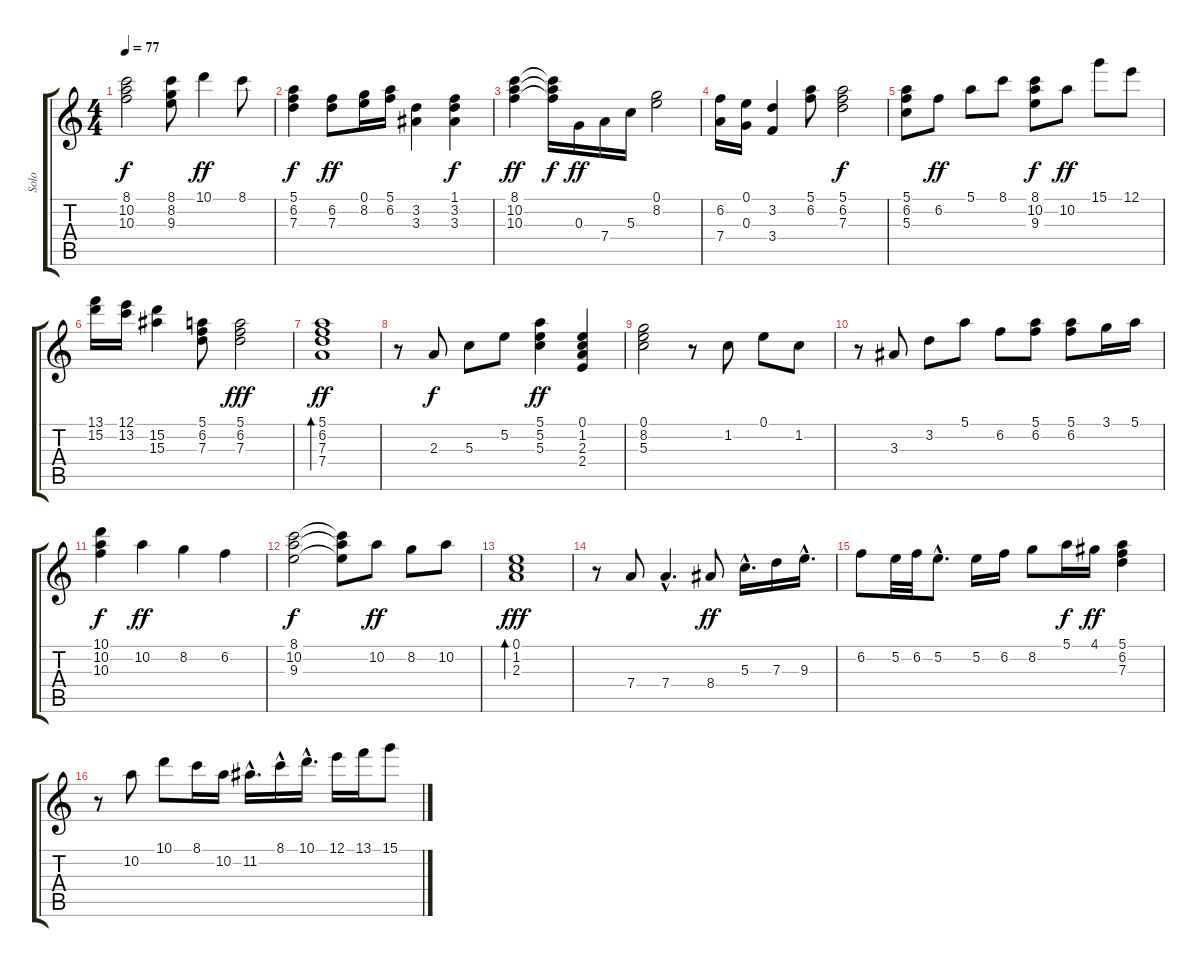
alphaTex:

\track ("Solo" "Solo") {instrument acousticguitarnylon}
\staff {score tabs}
\tuning (E4 B3 G3 D3 A2 E2) {hide}
\ts (4 4)
\tempo 77
\clef g2
\ks c
(8.1 10.2 10.3).2{dy f} (8.1 8.2 9.3).8 10.1.4{dy ff} 8.1.8 |
(5.1 6.2 7.3).4{dy f} (6.2 7.3).8{dy ff} (0.1 8.2).16 (5.1 6.2).16 (3.2 3.3).4 (1.1 3.2 3.3).4{dy f} |
(8.1 10.2 10.3).4{dy ff} (8.1{t} 10.2{t} 10.3{t}).16{dy f} 0.3.16{dy ff} 7.4.16 5.3.16 (0.1 8.2).2 |
(6.2 7.4).16 (0.1 0.3).16 (3.2 3.4).4 (5.1 6.2).8 (5.1 6.2 7.3).2{dy f} |
(5.1 6.2 5.3).8 6.2.8{dy ff} 5.1.8 8.1.8 (8.1 10.2 9.3).8{dy f} 10.2.8{dy ff} 15.1.8 12.1.8 |
(13.1 15.2).16 (12.1 13.2).16 (15.2 15.3).4 (5.1 6.2 7.3).8 (5.1 6.2 7.3).2{dy fff} |
(5.1 6.2 7.3 7.4).1{bd 240 dy ff} |
r.8 2.3.8{dy f} 5.3.8 5.2.8 (5.1 5.2 5.3).4{dy ff} (0.1 1.2 2.3 2.4).4 |
(0.1 8.2 5.3).2 r.8 1.2.8 0.1.8 1.2.8 |
r.8 3.3.8 3.2.8 5.1.8 6.2.8 (5.1 6.2).8 (5.1 6.2).8 3.1.16 5.1.16 |
(10.1 10.2 10.3).4{dy f} 10.2.4{dy ff} 8.2.4 6.2.4 |
(8.1 10.2 9.3).2{dy f} (8.1{t} 10.2{t} 9.3{t}).8 10.2.8{dy ff} 8.2.8 10.2.8 |
(0.1 1.2 2.3).1{bd 240 dy fff} |
r.8 7.4.8 7.4{hac}.4{d} 8.4.8{dy ff} 5.3{hac}.16{d} 7.3.16 9.3{hac}.16{d} |
6.2.8 5.2.32 6.2.32 5.2{hac}.8{d} 5.2.16 6.2.16 8.2.8 5.1.16{dy f} 4.1.16{dy ff} (5.1 6.2 7.3).4 |
r.8 10.2.8 10.1.8 8.1.16 10.2.16 11.2{hac}.16{d} 8.1{hac}.16 10.1{hac}.16{d} 12.1.16 13.1.16 15.1.8
